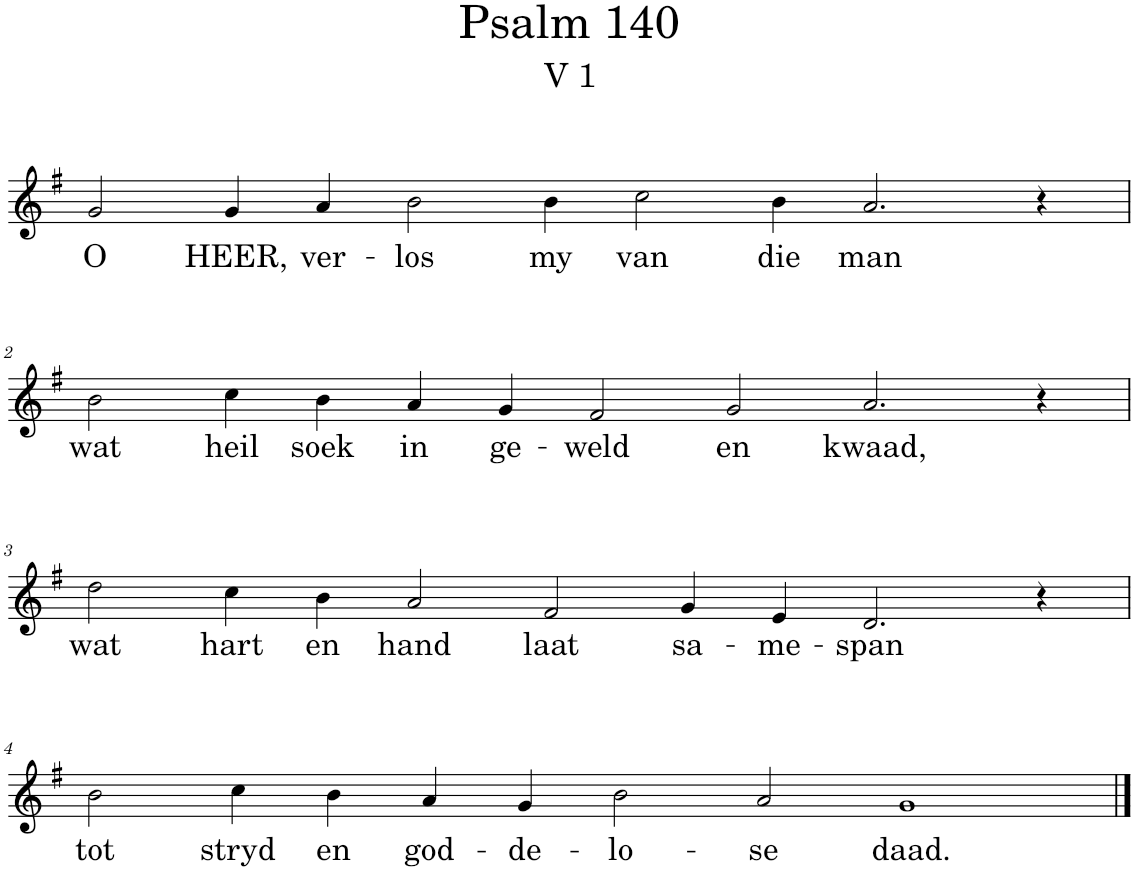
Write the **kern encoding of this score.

**kern	**text
*part1	*part1
*staff1	*staff1
*I"Pipe Organ	*
*I'Org.	*
*clefG2	*
*k[f#]	*
*M14/4	*
=1	=1
!	!LO:LY:b
2g/	O
!	!LO:LY:b
4g/	HEER,
!	!LO:LY:b
4a/	ver-
!	!LO:LY:b
2b\	-los
!	!LO:LY:b
4b\	my
!	!LO:LY:b
2cc\	van
!	!LO:LY:b
4b\	die
!	!LO:LY:b
2.a/	man
4r	.
!!LO:LB:g=z
=2	=2
*M14/4	*
!	!LO:LY:b
2b\	wat
!	!LO:LY:b
4cc\	heil
!	!LO:LY:b
4b\	soek
!	!LO:LY:b
4a/	in
!	!LO:LY:b
4g/	ge-
!	!LO:LY:b
2f#/	-weld
!	!LO:LY:b
2g/	en
!	!LO:LY:b
2.a/	kwaad,
4r	.
!!LO:LB:g=z
=3	=3
*M14/4	*
!	!LO:LY:b
2dd\	wat
!	!LO:LY:b
4cc\	hart
!	!LO:LY:b
4b\	en
!	!LO:LY:b
2a/	hand
!	!LO:LY:b
2f#/	laat
!	!LO:LY:b
4g/	sa-
!	!LO:LY:b
4e/	-me-
!	!LO:LY:b
2.d/	-span
4r	.
!!LO:LB:g=z
=4	=4
*M14/4	*
!	!LO:LY:b
2b\	tot
!	!LO:LY:b
4cc\	stryd
!	!LO:LY:b
4b\	en
!	!LO:LY:b
4a/	god-
!	!LO:LY:b
4g/	-de-
!	!LO:LY:b
2b\	-lo-
!	!LO:LY:b
2a/	-se
!	!LO:LY:b
1g	daad.
==	==
*-	*-
